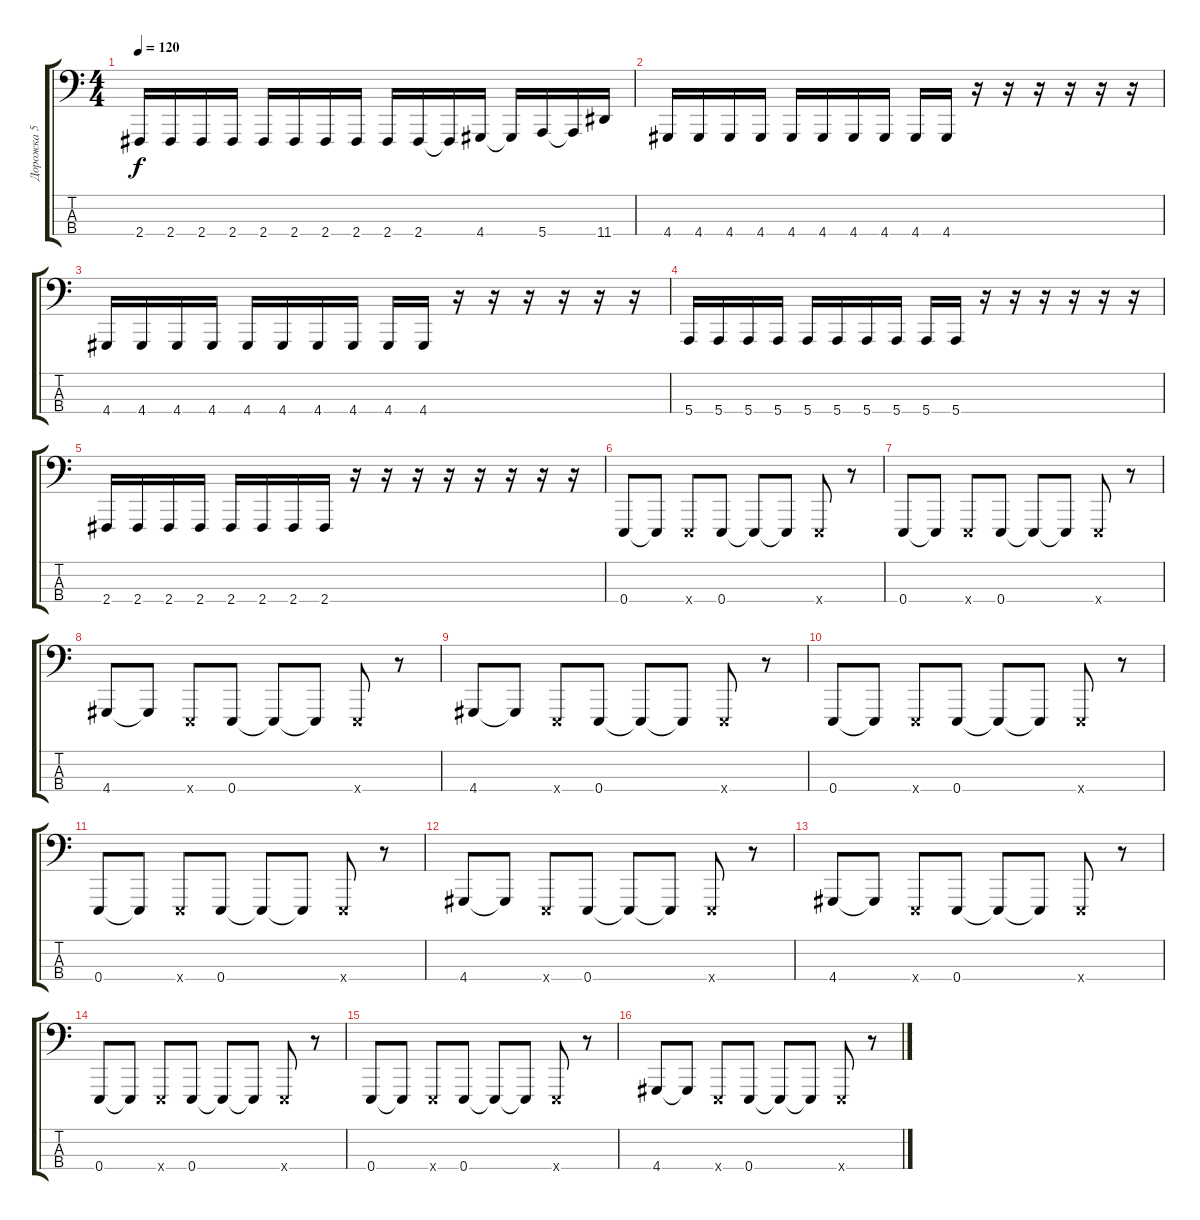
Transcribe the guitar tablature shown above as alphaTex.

\track ("Дорожка 5" "Дорожка 5") {instrument lead2sawtooth}
\staff {score tabs}
\tuning (G2 D2 A1 E1) {hide}
\ts (4 4)
\tempo 120
\clef f4
\ks c
2.4.16{dy f} 2.4.16 2.4.16 2.4.16 2.4.16 2.4.16 2.4.16 2.4.16 2.4.16 2.4.16 2.4{t}.16 4.4.16 4.4{t}.16 5.4.16 5.4{t}.16 11.4.16 |
4.4.16 4.4.16 4.4.16 4.4.16 4.4.16 4.4.16 4.4.16 4.4.16 4.4.16 4.4.16 r.16 r.16 r.16 r.16 r.16 r.16 |
4.4.16 4.4.16 4.4.16 4.4.16 4.4.16 4.4.16 4.4.16 4.4.16 4.4.16 4.4.16 r.16 r.16 r.16 r.16 r.16 r.16 |
5.4.16 5.4.16 5.4.16 5.4.16 5.4.16 5.4.16 5.4.16 5.4.16 5.4.16 5.4.16 r.16 r.16 r.16 r.16 r.16 r.16 |
2.4.16 2.4.16 2.4.16 2.4.16 2.4.16 2.4.16 2.4.16 2.4.16 r.16 r.16 r.16 r.16 r.16 r.16 r.16 r.16 |
0.4.8 0.4{t}.8 0.4{x}.8 0.4.8 0.4{t}.8 0.4{t}.8 0.4{x}.8 r.8 |
0.4.8 0.4{t}.8 0.4{x}.8 0.4.8 0.4{t}.8 0.4{t}.8 0.4{x}.8 r.8 |
4.4.8 4.4{t}.8 0.4{x}.8 0.4.8 0.4{t}.8 0.4{t}.8 0.4{x}.8 r.8 |
4.4.8 4.4{t}.8 0.4{x}.8 0.4.8 0.4{t}.8 0.4{t}.8 0.4{x}.8 r.8 |
0.4.8 0.4{t}.8 0.4{x}.8 0.4.8 0.4{t}.8 0.4{t}.8 0.4{x}.8 r.8 |
0.4.8 0.4{t}.8 0.4{x}.8 0.4.8 0.4{t}.8 0.4{t}.8 0.4{x}.8 r.8 |
4.4.8 4.4{t}.8 0.4{x}.8 0.4.8 0.4{t}.8 0.4{t}.8 0.4{x}.8 r.8 |
4.4.8 4.4{t}.8 0.4{x}.8 0.4.8 0.4{t}.8 0.4{t}.8 0.4{x}.8 r.8 |
0.4.8 0.4{t}.8 0.4{x}.8 0.4.8 0.4{t}.8 0.4{t}.8 0.4{x}.8 r.8 |
0.4.8 0.4{t}.8 0.4{x}.8 0.4.8 0.4{t}.8 0.4{t}.8 0.4{x}.8 r.8 |
4.4.8 4.4{t}.8 0.4{x}.8 0.4.8 0.4{t}.8 0.4{t}.8 0.4{x}.8 r.8
